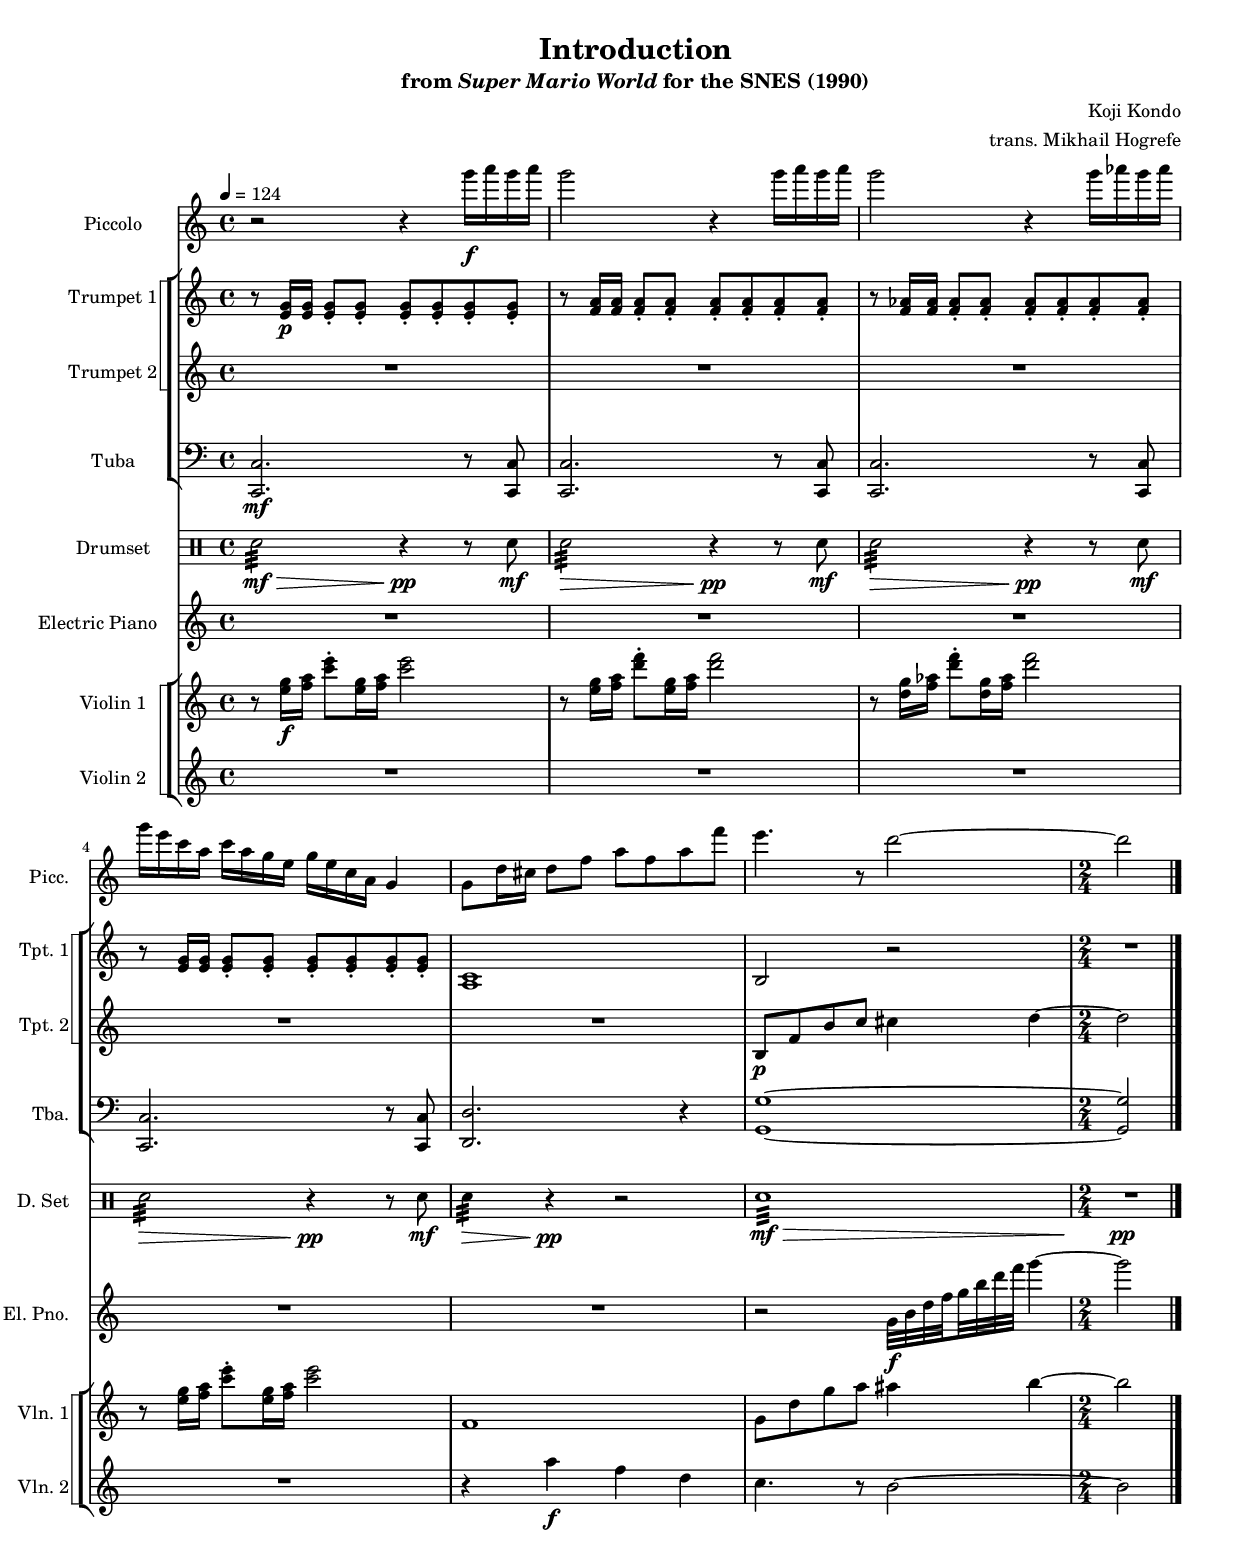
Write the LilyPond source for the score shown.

\version "2.24.3"
#(set-global-staff-size 16)

\paper {
  left-margin = 0.6\in
}

\book {
    \header {
        title = "Introduction"
        subtitle = \markup { "from" {\italic "Super Mario World"} "for the SNES (1990)" }
        composer = "Koji Kondo"
        arranger = "trans. Mikhail Hogrefe"
    }

    \score {
        {
            <<
                \new Staff \relative c'''' {  
                    \set Staff.instrumentName = "Piccolo"
                    \set Staff.shortInstrumentName = "Picc."  
\key c \major
\tempo 4 = 124
r2 r4 g16\f a g a |
g2 r4 g16 a g a |
g2 r4 g16 aes g aes |
g16 e c a c a g e g e c a g4 |
g8 d'16 cis d8 f a f a f' |
e4. r8 d2 ~ |
\time 2/4
d2 |
\bar "|."
                }

                \new StaffGroup <<
                    \new StaffGroup <<
                        \set StaffGroup.systemStartDelimiter = #'SystemStartSquare
                        \new Staff \relative c' {                 
                            \set Staff.instrumentName = "Trumpet 1"
                            \set Staff.shortInstrumentName = "Tpt. 1"  
\key c \major 
r8 <e g>16\p 16 8-. 8-. 8-. 8-. 8-. 8-. |
r8 <f a>16 16 8-. 8-. 8-. 8-. 8-. 8-. |
r8 <f aes>16 16 8-. 8-. 8-. 8-. 8-. 8-. |
r8 <e g>16 16 8-. 8-. 8-. 8-. 8-. 8-. |
<a, c>1 |
b2 r |
R2 |
                        }

                        \new Staff \relative c' {                 
                            \set Staff.instrumentName = "Trumpet 2"
                            \set Staff.shortInstrumentName = "Tpt. 2"  
\key c \major 
R1*5
b8\p f' b c cis4 d ~ |
d2 |
                        }
                    >>

                    \new Staff \relative c, {                 
                        \set Staff.instrumentName = "Tuba"
                        \set Staff.shortInstrumentName = "Tba."  
\key c \major
\clef bass
<c c'>2.\mf r8 <c c'> |
<c c'>2. r8 <c c'> |
<c c'>2. r8 <c c'> |
<c c'>2. r8 <c c'> |
<d d'>2. r4 |
<g g'>1 ~ |
<g g'>2 |
                    }
                >>

                \new DrumStaff {
                    \drummode {
                        \set Staff.instrumentName="Drumset"
                        \set Staff.shortInstrumentName="D. Set"
sn2:32\mf\> r4\pp r8 sn\mf |
sn2:32\> r4\pp r8 sn\mf |
sn2:32\> r4\pp r8 sn\mf |
sn2:32\> r4\pp r8 sn\mf |
sn4:32\> r\pp r2 |
sn1:32\mf\> |
R2\pp |
                    }
                }

                \new Staff \relative c'' {  
                    \set Staff.instrumentName = "Electric Piano"
                    \set Staff.shortInstrumentName = "El. Pno."  
\set subdivideBeams = ##t
\set baseMoment = #(ly:make-moment 1/8)
\set beatStructure = 2,2
\key c \major
R1*5
r2 g32\f b d f g b d f g4 ~ |
g2 |
                }

                \new StaffGroup <<
                    \new StaffGroup <<
                        \set StaffGroup.systemStartDelimiter = #'SystemStartSquare
                        \new Staff \relative c'' {                 
                            \set Staff.instrumentName = "Violin 1"
                            \set Staff.shortInstrumentName = "Vln. 1"  
\key c \major 
r8 <e g>16\f <f a> <c' e>8-. <e, g>16 <f a> <c' e>2 |
r8 <e, g>16 <f a> <d' f>8-. <e, g>16 <f a> <d' f>2 |
r8 <d, g>16 <f aes> <d' f>8-. <d, g>16 <f aes> <d' f>2 |
r8 <e, g>16 <f a> <c' e>8-. <e, g>16 <f a> <c' e>2 |
f,,1 |
g8 d' g a ais4 b ~ |
b2 |
                        }

                        \new Staff \relative c''' {                 
                            \set Staff.instrumentName = "Violin 2"
                            \set Staff.shortInstrumentName = "Vln. 2"  
\key c \major 
R1*4
r4 a\f f d |
c4. r8 b2 ~ |
b2 |
                        }
                    >>
                >>
            >>
        }
        \layout {
            \context {
                \Staff
                \RemoveEmptyStaves
            }
            \context {
                \DrumStaff
                \RemoveEmptyStaves
            }
        }
    }
}
